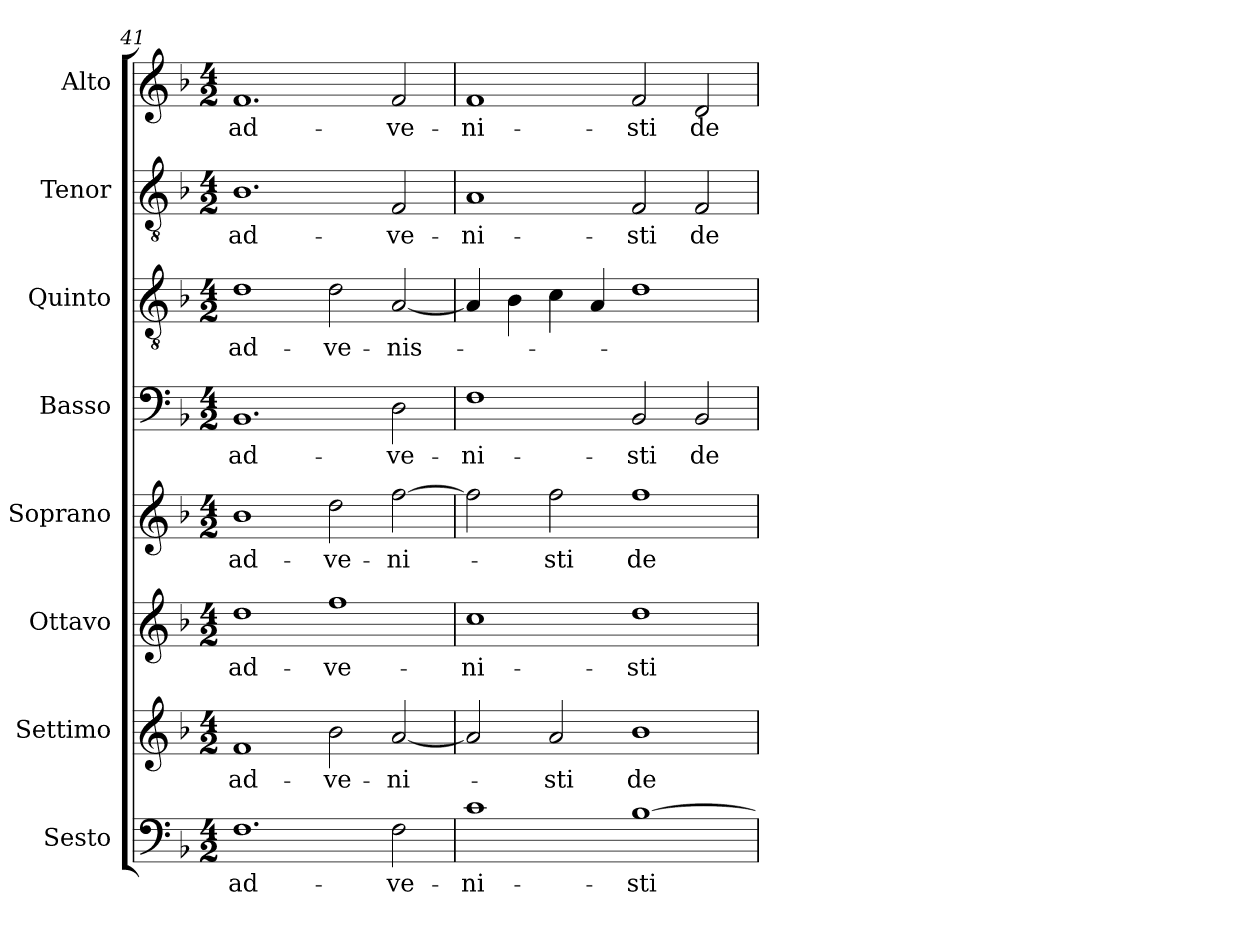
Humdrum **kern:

**kern	**text	**kern	**text	**kern	**text	**kern	**text	**kern	**text	**kern	**text	**kern	**text	**kern	**text
*part8	*part8	*part7	*part7	*part6	*part6	*part5	*part5	*part4	*part4	*part3	*part3	*part2	*part2	*part1	*part1
*staff8	*staff8	*staff7	*staff7	*staff6	*staff6	*staff5	*staff5	*staff4	*staff4	*staff3	*staff3	*staff2	*staff2	*staff1	*staff1
*I"Sesto	*	*I"Settimo	*	*I"Ottavo	*	*I"Soprano	*	*I"Basso	*	*I"Quinto	*	*I"Tenor	*	*I"Alto	*
*I'Ss.	*	*I'St.	*	*I'Ot.	*	*I'S.	*	*I'B.	*	*I'Q.	*	*I'T.	*	*I'A.	*
*clefF4	*	*clefG2	*	*clefG2	*	*clefG2	*	*clefF4	*	*clefGv2	*	*clefGv2	*	*clefG2	*
*	*	*	*	*	*	*	*	*	*	*ITrd7c12	*	*ITrd7c12	*	*	*
*k[b-]	*	*k[b-]	*	*k[b-]	*	*k[b-]	*	*k[b-]	*	*k[b-]	*	*k[b-]	*	*k[b-]	*
*F:	*	*F:	*	*F:	*	*F:	*	*F:	*	*F:	*	*F:	*	*F:	*
*M4/2	*	*M4/2	*	*M4/2	*	*M4/2	*	*M4/2	*	*M4/2	*	*M4/2	*	*M4/2	*
=41	=41	=41	=41	=41	=41	=41	=41	=41	=41	=41	=41	=41	=41	=41	=41
!	!LO:LY:b:color=#000000	!	!	!	!	!	!	!	!	!	!	!	!	!	!
!	!	!	!LO:LY:b:color=#000000	!	!	!	!	!	!	!	!	!	!	!	!
!	!	!	!	!	!LO:LY:b:color=#000000	!	!	!	!	!	!	!	!	!	!
!	!	!	!	!	!	!	!LO:LY:b:color=#000000	!	!	!	!	!	!	!	!
!	!	!	!	!	!	!	!	!	!LO:LY:b:color=#000000	!	!	!	!	!	!
!	!	!	!	!	!	!	!	!	!	!	!LO:LY:b:color=#000000	!	!	!	!
!	!	!	!	!	!	!	!	!	!	!	!	!	!LO:LY:b:color=#000000	!	!
!	!	!	!	!	!	!	!	!	!	!	!	!	!	!	!LO:LY:b:color=#000000
1.Fi	ad-	1fi	ad-	1ddi	ad-	1b-i	ad-	1.BB-i	ad-	1Di	ad-	1.BB-i	ad-	1.fi	ad-
!	!	!	!LO:LY:b:color=#000000	!	!	!	!	!	!	!	!	!	!	!	!
!	!	!	!	!	!LO:LY:b:color=#000000	!	!	!	!	!	!	!	!	!	!
!	!	!	!	!	!	!	!LO:LY:b:color=#000000	!	!	!	!	!	!	!	!
!	!	!	!	!	!	!	!	!	!	!	!LO:LY:b:color=#000000	!	!	!	!
.	.	2b-i\	-ve-	1ffi	-ve-	2ddi\	-ve-	.	.	2Di\	-ve-	.	.	.	.
!	!LO:LY:b:color=#000000	!	!	!	!	!	!	!	!	!	!	!	!	!	!
!	!	!	!LO:LY:b:color=#000000	!	!	!	!	!	!	!	!	!	!	!	!
!	!	!	!	!	!	!	!LO:LY:b:color=#000000	!	!	!	!	!	!	!	!
!	!	!	!	!	!	!	!	!	!LO:LY:b:color=#000000	!	!	!	!	!	!
!	!	!	!	!	!	!	!	!	!	!	!LO:LY:b:color=#000000	!	!	!	!
!	!	!	!	!	!	!	!	!	!	!	!	!	!LO:LY:b:color=#000000	!	!
!	!	!	!	!	!	!	!	!	!	!	!	!	!	!	!LO:LY:b:color=#000000
2Fi\	-ve-	[2ai/	-ni-	.	.	[2ffi\	-ni-	2Di\	-ve-	[2AAi/	-nis-	2FFi/	-ve-	2fi/	-ve-
=42	=42	=42	=42	=42	=42	=42	=42	=42	=42	=42	=42	=42	=42	=42	=42
!	!LO:LY:b:color=#000000	!	!	!	!	!	!	!	!	!	!	!	!	!	!
!	!	!	!	!	!LO:LY:b:color=#000000	!	!	!	!	!	!	!	!	!	!
!	!	!	!	!	!	!	!	!	!LO:LY:b:color=#000000	!	!	!	!	!	!
!	!	!	!	!	!	!	!	!	!	!	!	!	!LO:LY:b:color=#000000	!	!
!	!	!	!	!	!	!	!	!	!	!	!	!	!	!	!LO:LY:b:color=#000000
1ci	-ni-	2ai/]	.	1cci	-ni-	2ffi\]	.	1Fi	-ni-	4AAi/]	.	1AAi	-ni-	1fi	-ni-
.	.	.	.	.	.	.	.	.	.	4BB-i\	.	.	.	.	.
!	!	!	!LO:LY:b:color=#000000	!	!	!	!	!	!	!	!	!	!	!	!
!	!	!	!	!	!	!	!LO:LY:b:color=#000000	!	!	!	!	!	!	!	!
.	.	2ai/	-sti	.	.	2ffi\	-sti	.	.	4Ci\	.	.	.	.	.
.	.	.	.	.	.	.	.	.	.	4AAi/	.	.	.	.	.
!	!LO:LY:b:color=#000000	!	!	!	!	!	!	!	!	!	!	!	!	!	!
!	!	!	!LO:LY:b:color=#000000	!	!	!	!	!	!	!	!	!	!	!	!
!	!	!	!	!	!LO:LY:b:color=#000000	!	!	!	!	!	!	!	!	!	!
!	!	!	!	!	!	!	!LO:LY:b:color=#000000	!	!	!	!	!	!	!	!
!	!	!	!	!	!	!	!	!	!LO:LY:b:color=#000000	!	!	!	!	!	!
!	!	!	!	!	!	!	!	!	!	!	!	!	!LO:LY:b:color=#000000	!	!
!	!	!	!	!	!	!	!	!	!	!	!	!	!	!	!LO:LY:b:color=#000000
[1B-i	-sti	1b-i	de-	1ddi	-sti	1ffi	de-	2BB-i/	-sti	1Di	.	2FFi/	-sti	2fi/	-sti
!	!	!	!	!	!	!	!	!	!LO:LY:b:color=#000000	!	!	!	!	!	!
!	!	!	!	!	!	!	!	!	!	!	!	!	!LO:LY:b:color=#000000	!	!
!	!	!	!	!	!	!	!	!	!	!	!	!	!	!	!LO:LY:b:color=#000000
.	.	.	.	.	.	.	.	2BB-i/	de-	.	.	2FFi/	de-	2di/	de-
=	=	=	=	=	=	=	=	=	=	=	=	=	=	=	=
*-	*-	*-	*-	*-	*-	*-	*-	*-	*-	*-	*-	*-	*-	*-	*-
